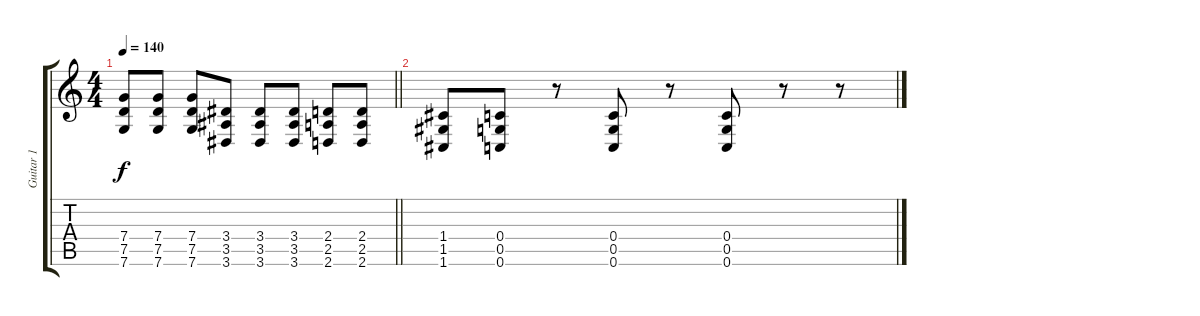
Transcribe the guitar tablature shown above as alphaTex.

\track ("Guitar 1" "Guitar 1") {instrument distortionguitar}
\staff {score tabs}
\tuning (D4 A3 F3 C3 G2 C2) {hide}
\ts (4 4)
\tempo 140
\clef g2
\barLineRight lightlight
\ks c
(7.4 7.5 7.6).8{dy f} (7.4 7.5 7.6).8 (7.4 7.5 7.6).8 (3.4 3.5 3.6).8 (3.4 3.5 3.6).8 (3.4 3.5 3.6).8 (2.4 2.5 2.6).8 (2.4 2.5 2.6).8 |
(1.4 1.5 1.6).8 (0.4 0.5 0.6).8 r.8 (0.4 0.5 0.6).8 r.8 (0.4 0.5 0.6).8 r.8 r.8
